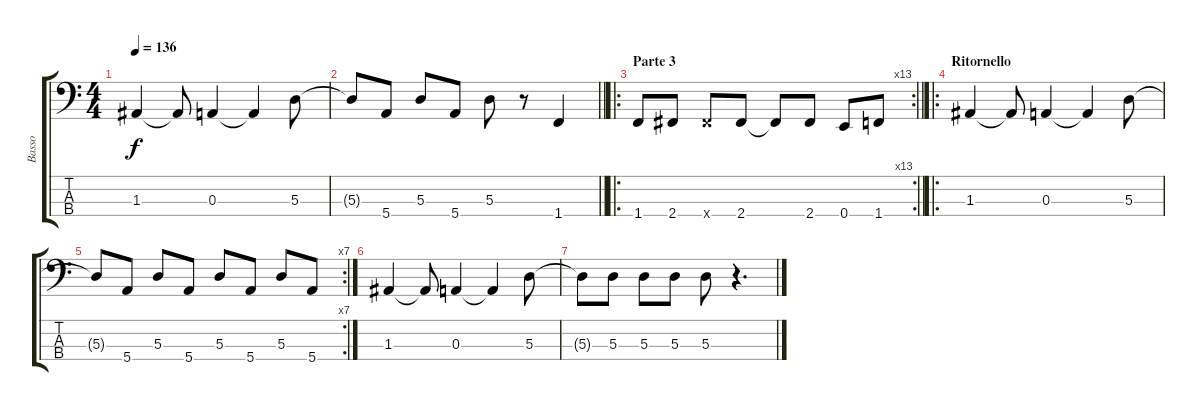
\track ("Basso" "Basso") {instrument electricbasspick}
\staff {score tabs}
\tuning (G2 D2 A1 E1) {hide}
\ts (4 4)
\tempo 136
\clef f4
\ks c
1.3.4{dy f} 1.3{t}.8 0.3.4 0.3{t}.4 5.3.8 |
\barLineRight lightlight
5.3{t}.8 5.4.8 5.3.8 5.4.8 5.3.8 r.8 1.4.4 |
\ro
\rc 13
\section ("" "Parte 3")
\barLineRight lightlight
1.4.8 2.4.8 2.4{x}.8 2.4.8 2.4{t}.8 2.4.8 0.4.8 1.4.8 |
\ro
\section ("" "Ritornello")
1.3.4 1.3{t}.8 0.3.4 0.3{t}.4 5.3.8 |
\rc 7
5.3{t}.8 5.4.8 5.3.8 5.4.8 5.3.8 5.4.8 5.3.8 5.4.8 |
1.3.4 1.3{t}.8 0.3.4 0.3{t}.4 5.3.8 |
5.3{t}.8 5.3.8 5.3.8 5.3.8 5.3.8 r.4{d}
